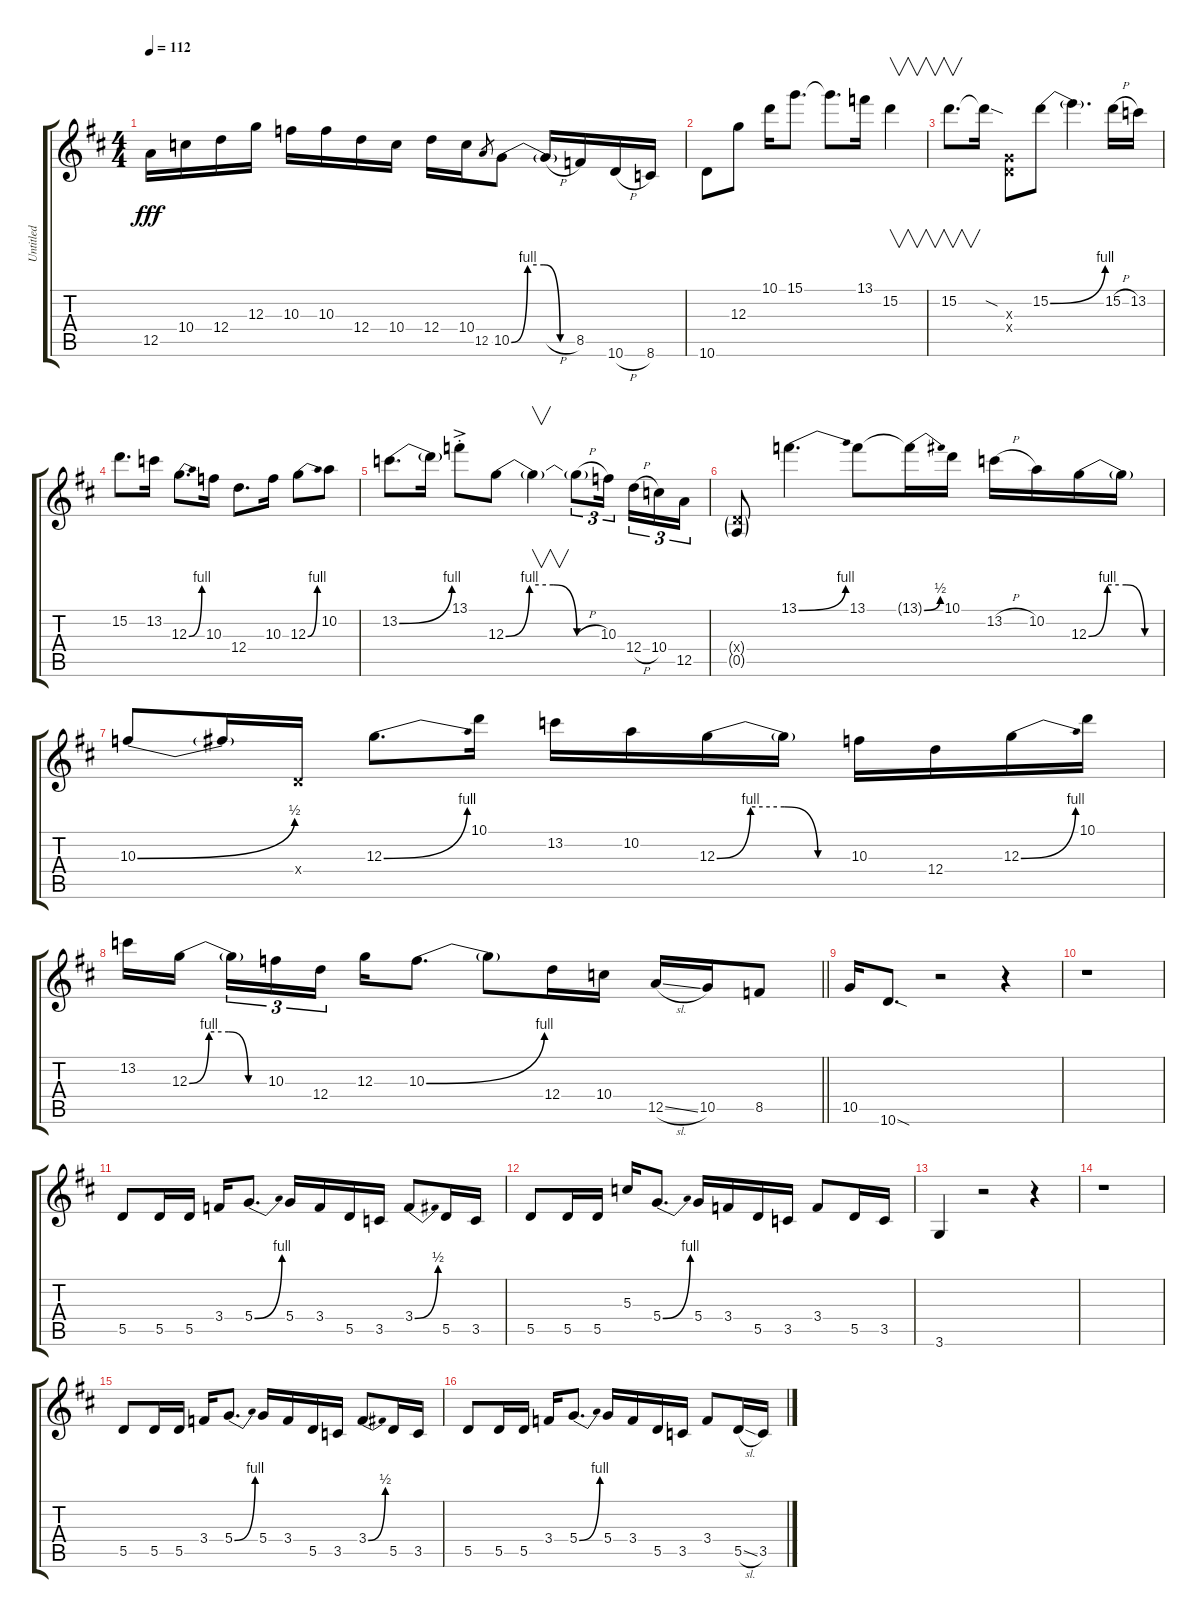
\track ("Untitled" "Untitled") {instrument distortionguitar}
\staff {score tabs}
\tuning (E4 B3 G3 D3 A2 E2) {hide}
\ts (4 4)
\tempo 112
\clef g2
\ks d
12.5.16{dy fff} 10.4.16 12.4.16 12.3.16 10.3.16 10.3.16 12.4.16 10.4.16 12.4.16 10.4.16 12.5.8{gr} 10.5{be (custom 0 0 15 4 30 4 45 0 60 0)}.8 10.5{h t}.16 8.5.16 10.6{h}.16 8.6.16 |
10.6.8 12.3.8 10.1.16 15.1.8{d} 15.1{t}.8{d} 13.1.16 15.2.4{v} |
15.2.8{v d} 15.2{sod t}.16 (0.3{x} 0.4{x}).8 15.2{be (bend 0 0 60 4)}.8 15.2{t}.4{d} 15.2{h}.16 13.2.16 |
15.2.8{d} 13.2.16 12.3{be (bend 0 0 60 4)}.8{d} 10.3.16 12.4.8{d} 10.3.16 12.3{be (bend 0 0 60 4)}.8 10.2.8 |
13.2{be (bend 0 0 60 4)}.8{d} 13.2{t}.16 13.1{ac st}.8 12.3{be (custom 0 0 15 4 30 4 45 0 60 0)}.8 12.3{t}.4{v} 12.3{h t}.8{tu (3 2)} 10.3.16{tu (3 2) beam splitsecondary} 12.4{h}.16{tu (3 2)} 10.4.16{tu (3 2)} 12.5.16{tu (3 2)} |
(0.4{g x} 0.5{g}).8 13.1{be (bend 0 0 60 4)}.4{d} 13.1.8 13.1{be (bend 0 0 60 2) t}.16 10.1.16 13.2{h}.16 10.2.16 12.3{be (custom 0 0 15 4 30 4 45 0 60 0)}.16 12.3{t}.16 |
10.3{be (bend 0 0 60 2)}.8 10.3{t}.16 0.4{x}.16 12.3{be (bend 0 0 60 4)}.8{d} 10.1.16 13.2.16 10.2.16 12.3{be (custom 0 0 15 4 30 4 45 0 60 0)}.16 12.3{t}.16 10.3.16 12.4.16 12.3{be (bend 0 0 60 4)}.16 10.1.16 |
\barLineRight lightlight
13.2.16 12.3{be (custom 0 0 15 4 30 4 45 0 60 0)}.16{beam splitsecondary} 12.3{t}.16{tu (3 2)} 10.3.16{tu (3 2)} 12.4.16{tu (3 2)} 12.3.16 10.3{be (bend 0 0 60 4)}.8{d} 10.3{t}.8 12.4.16 10.4.16 12.5{sl}.16 10.5.16 8.5.8 |
\section ("" "")
10.5.16 10.6{sod}.8{d} r.2 r.4 |
r.1 |
5.5.8 5.5.16 5.5.16 3.4.16 5.4{be (bend 0 0 60 4)}.8{d} 5.4.16 3.4.16 5.5.16 3.5.16 3.4{be (bend 0 0 60 2)}.8 5.5.16 3.5.16 |
5.5.8 5.5.16 5.5.16 5.3.16 5.4{be (bend 0 0 60 4)}.8{d} 5.4.16 3.4.16 5.5.16 3.5.16 3.4.8 5.5.16 3.5.16 |
3.6.4 r.2 r.4 |
r.1 |
5.5.8 5.5.16 5.5.16 3.4.16 5.4{be (bend 0 0 60 4)}.8{d} 5.4.16 3.4.16 5.5.16 3.5.16 3.4{be (bend 0 0 60 2)}.8 5.5.16 3.5.16 |
5.5.8 5.5.16 5.5.16 3.4.16 5.4{be (bend 0 0 60 4)}.8{d} 5.4.16 3.4.16 5.5.16 3.5.16 3.4.8 5.5{sl}.16 3.5.16
